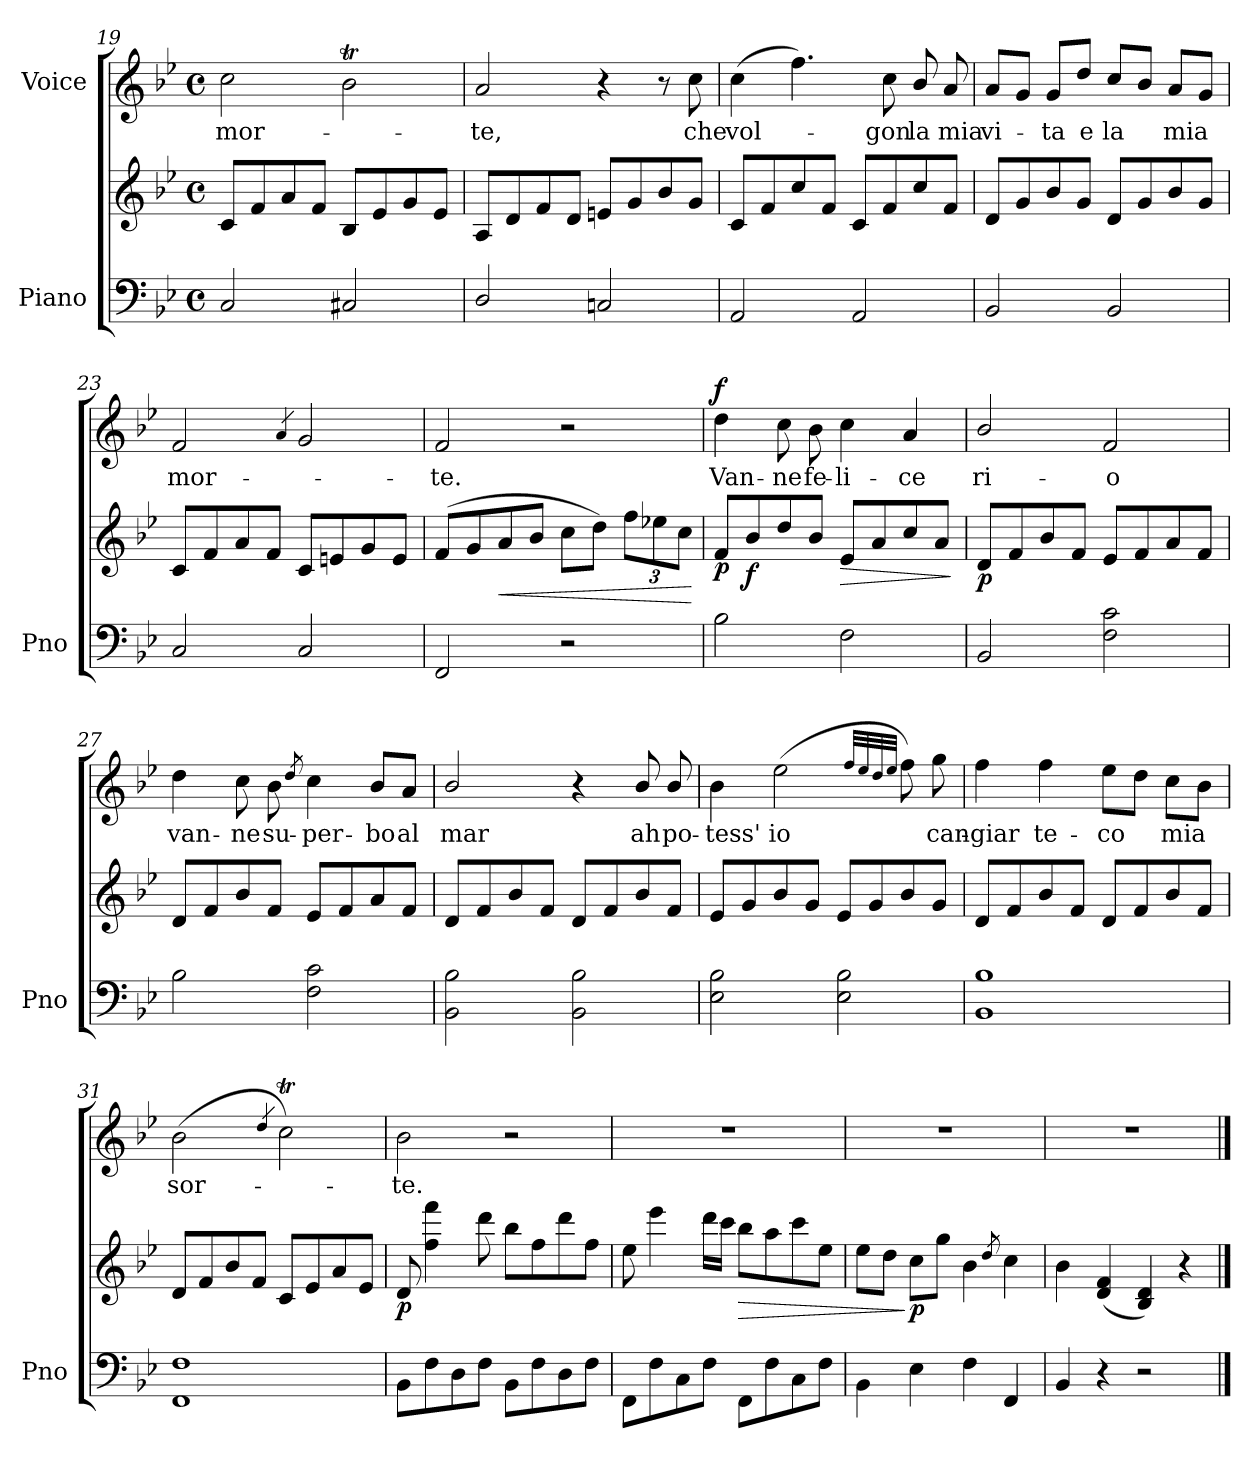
**kern	**kern	**dynam	**kern	**text	**dynam
*part2	*part2	*part2	*part1	*part1	*part1
*staff3	*staff2	*staff2/3	*staff1	*staff1	*staff1
*I"Piano	*	*	*I"Voice	*	*
*I'Pno	*	*	*	*	*
*clefF4	*clefG2	*	*clefG2	*	*
*k[b-e-]	*k[b-e-]	*	*k[b-e-]	*	*
*M4/4	*M4/4	*	*M4/4	*	*
*met(c)	*met(c)	*	*met(c)	*	*
=19	=19	=19	=19	=19	=19
!	!	!	!	!LO:LY:b	!
2C/	8c/L	.	2cc\	mor-	.
.	8f/	.	.	.	.
.	8a/	.	.	.	.
.	8f/J	.	.	.	.
2C#X/	8B-/L	.	2b-T\	.	.
.	8e-/	.	.	.	.
.	8g/	.	.	.	.
.	8e-/J	.	.	.	.
=20	=20	=20	=20	=20	=20
!	!	!	!	!LO:LY:b	!
2D/	8A/L	.	2a/	-te,	.
.	8d/	.	.	.	.
.	8f/	.	.	.	.
.	8d/J	.	.	.	.
2Cn/	8en/L	.	4r	.	.
.	8g/	.	.	.	.
.	8b-/	.	8r	.	.
!	!	!	!	!LO:LY:b	!
.	8g/J	.	8cc\	che	.
!!LO:PB:g=z
=21	=21	=21	=21	=21	=21
!	!	!	!	!LO:LY:b	!
2AA/	8c/L	.	(4cc\	vol-	.
.	8f/	.	.	.	.
.	8cc/	.	4.ff\)	.	.
.	8f/J	.	.	.	.
2AA/	8c/L	.	.	.	.
!	!	!	!	!LO:LY:b	!
.	8f/	.	8cc\	-gon	.
!	!	!	!	!LO:LY:b	!
.	8cc/	.	8b-/	la	.
!	!	!	!	!LO:LY:b	!
.	8f/J	.	8a/	mia	.
=22	=22	=22	=22	=22	=22
!	!	!	!	!LO:LY:b	!
2BB-/	8d/L	.	8a/L	vi-	.
.	8g/	.	8g/J	.	.
!	!	!	!	!LO:LY:b	!
.	8b-/	.	8g/L	-ta	.
!	!	!	!	!LO:LY:b	!
.	8g/J	.	8dd/J	e	.
!	!	!	!	!LO:LY:b	!
2BB-/	8d/L	.	8cc/L	la	.
.	8g/	.	8b-/J	.	.
!	!	!	!	!LO:LY:b	!
.	8b-/	.	8a/L	mia	.
.	8g/J	.	8g/J	.	.
=23	=23	=23	=23	=23	=23
!	!	!	!	!LO:LY:b	!
2C/	8c/L	.	2f/	mor-	.
.	8f/	.	.	.	.
.	8a/	.	.	.	.
.	8f/J	.	.	.	.
.	.	.	4qa/	.	.
2C/	8c/L	.	2g/	.	.
.	8en/	.	.	.	.
.	8g/	.	.	.	.
.	8e/J	.	.	.	.
=24	=24	=24	=24	=24	=24
!	!	!	!	!LO:LY:b	!
2FF/	(8f/L	.	2f/	-te.	.
.	8g/	.	.	.	.
!	!	!LO:HP:b	!	!	!
.	8a/	<	.	.	.
.	8b-/J	.	.	.	.
2r	8cc\L	.	2r	.	.
.	8dd\J)	.	.	.	.
*	*Xbrackettup	*	*	*	*
.	12ff\L	.	.	.	.
.	12ee-X\	.	.	.	.
.	12cc\J	.	.	.	.
.	.	[	.	.	.
!!LO:LB:g=z
=25	=25	=25	=25	=25	=25
!	!	!LO:DY:b	!	!LO:LY:b	!LO:DY:a
2B-\	8f/L	p	4dd\	Van-	f
!	!	!LO:DY:b	!	!	!
.	8b-/	f	.	.	.
!	!	!	!	!LO:LY:b	!
.	8dd/	.	8cc\	-ne	.
!	!	!	!	!LO:LY:b	!
.	8b-/J	.	8b-\	fe-	.
!	!	!LO:HP:b	!	!LO:LY:b	!
2F\	8e-/L	>	4cc\	-li-	.
.	8a/	.	.	.	.
!	!	!	!	!LO:LY:b	!
.	8cc/	.	4a/	-ce	.
.	8a/J	.	.	.	.
.	.	]	.	.	.
=26	=26	=26	=26	=26	=26
!	!	!LO:DY:b	!	!LO:LY:b	!
2BB-/	8d/L	p	2b-/	ri-	.
.	8f/	.	.	.	.
.	8b-/	.	.	.	.
.	8f/J	.	.	.	.
!	!	!	!	!LO:LY:b	!
2F\ 2c\	8e-/L	.	2f/	-o	.
.	8f/	.	.	.	.
.	8a/	.	.	.	.
.	8f/J	.	.	.	.
=27	=27	=27	=27	=27	=27
!	!	!	!	!LO:LY:b	!
2B-\	8d/L	.	4dd\	van-	.
.	8f/	.	.	.	.
!	!	!	!	!LO:LY:b	!
.	8b-/	.	8cc\	-ne	.
!	!	!	!	!LO:LY:b	!
.	8f/J	.	8b-\	su-	.
.	.	.	8qdd/	.	.
!	!	!	!	!LO:LY:b	!
2F\ 2c\	8e-/L	.	4cc\	-per-	.
.	8f/	.	.	.	.
!	!	!	!	!LO:LY:b	!
.	8a/	.	8b-/L	-bo	.
!	!	!	!	!LO:LY:b	!
.	8f/J	.	8a/J	al	.
=28	=28	=28	=28	=28	=28
!	!	!	!	!LO:LY:b	!
2BB-\ 2B-\	8d/L	.	2b-/	mar	.
.	8f/	.	.	.	.
.	8b-/	.	.	.	.
.	8f/J	.	.	.	.
2BB-\ 2B-\	8d/L	.	4r	.	.
.	8f/	.	.	.	.
!	!	!	!	!LO:LY:b	!
.	8b-/	.	8b-/	ah	.
!	!	!	!	!LO:LY:b	!
.	8f/J	.	8b-/	po-	.
!!LO:LB:g=z
=29	=29	=29	=29	=29	=29
!	!	!	!	!LO:LY:b	!
2E-\ 2B-\	8e-/L	.	4b-\	-tess'	.
.	8g/	.	.	.	.
!	!	!	!	!LO:LY:b	!
.	8b-/	.	(2ee-\	io	.
.	8g/J	.	.	.	.
2E-\ 2B-\	8e-/L	.	.	.	.
.	8g/	.	.	.	.
.	.	.	32qff/LLL	.	.
.	.	.	32qee-/	.	.
.	.	.	32qdd/	.	.
.	.	.	32qee-/JJJ	.	.
.	8b-/	.	8ff\)	.	.
!	!	!	!	!LO:LY:b	!
.	8g/J	.	8gg\	can-	.
=30	=30	=30	=30	=30	=30
!	!	!	!	!LO:LY:b	!
1BB- 1B-	8d/L	.	4ff\	-giar	.
.	8f/	.	.	.	.
!	!	!	!	!LO:LY:b	!
.	8b-/	.	4ff\	te-	.
.	8f/J	.	.	.	.
!	!	!	!	!LO:LY:b	!
.	8d/L	.	8ee-\L	-co	.
.	8f/	.	8dd\J	.	.
!	!	!	!	!LO:LY:b	!
.	8b-/	.	8cc\L	mia	.
.	8f/J	.	8b-\J	.	.
=31	=31	=31	=31	=31	=31
!	!	!	!	!LO:LY:b	!
1FF 1F	8d/L	.	(2b-\	sor-	.
.	8f/	.	.	.	.
.	8b-/	.	.	.	.
.	8f/J	.	.	.	.
.	.	.	4qdd/	.	.
.	8c/L	.	2ccT\)	.	.
.	8e-/	.	.	.	.
.	8a/	.	.	.	.
.	8e-/J	.	.	.	.
=32	=32	=32	=32	=32	=32
!	!	!LO:DY:b	!	!LO:LY:b	!
8BB-\L	8d/	p	2b-\	-te.	.
!	!	!LO:DY:b	!	!	!
8F\	4ff\ 4fff\	other-dynamics	.	.	.
8D\	.	.	.	.	.
8F\J	8ddd\	.	.	.	.
8BB-\L	8bb-\L	.	2r	.	.
8F\	8ff\	.	.	.	.
8D\	8ddd\	.	.	.	.
8F\J	8ff\J	.	.	.	.
!!LO:LB:g=z
=33	=33	=33	=33	=33	=33
8FF\L	8ee-\	.	1r	.	.
8F\	4eee-\	.	.	.	.
8C\	.	.	.	.	.
8F\J	16ddd\LL	.	.	.	.
.	16ccc\JJ	.	.	.	.
!	!	!LO:HP:b	!	!	!
8FF\L	8bb-\L	>	.	.	.
8F\	8aa\	.	.	.	.
8C\	8ccc\	.	.	.	.
8F\J	8ee-\J	.	.	.	.
=34	=34	=34	=34	=34	=34
4BB-\	8ee-\L	.	1r	.	.
.	8dd\J	.	.	.	.
!	!	!LO:DY:n=1:b	!	!	!
4E-\	8cc\L	] p	.	.	.
.	8gg\J	.	.	.	.
4F\	4b-\	.	.	.	.
.	8qdd/	.	.	.	.
4FF/	4cc\	.	.	.	.
=35	=35	=35	=35	=35	=35
4BB-/	4b-\	.	1r	.	.
4r	(4d/ 4f/	.	.	.	.
2r	4B-/ 4d/)	.	.	.	.
.	4r	.	.	.	.
==	==	==	==	==	==
*-	*-	*-	*-	*-	*-
